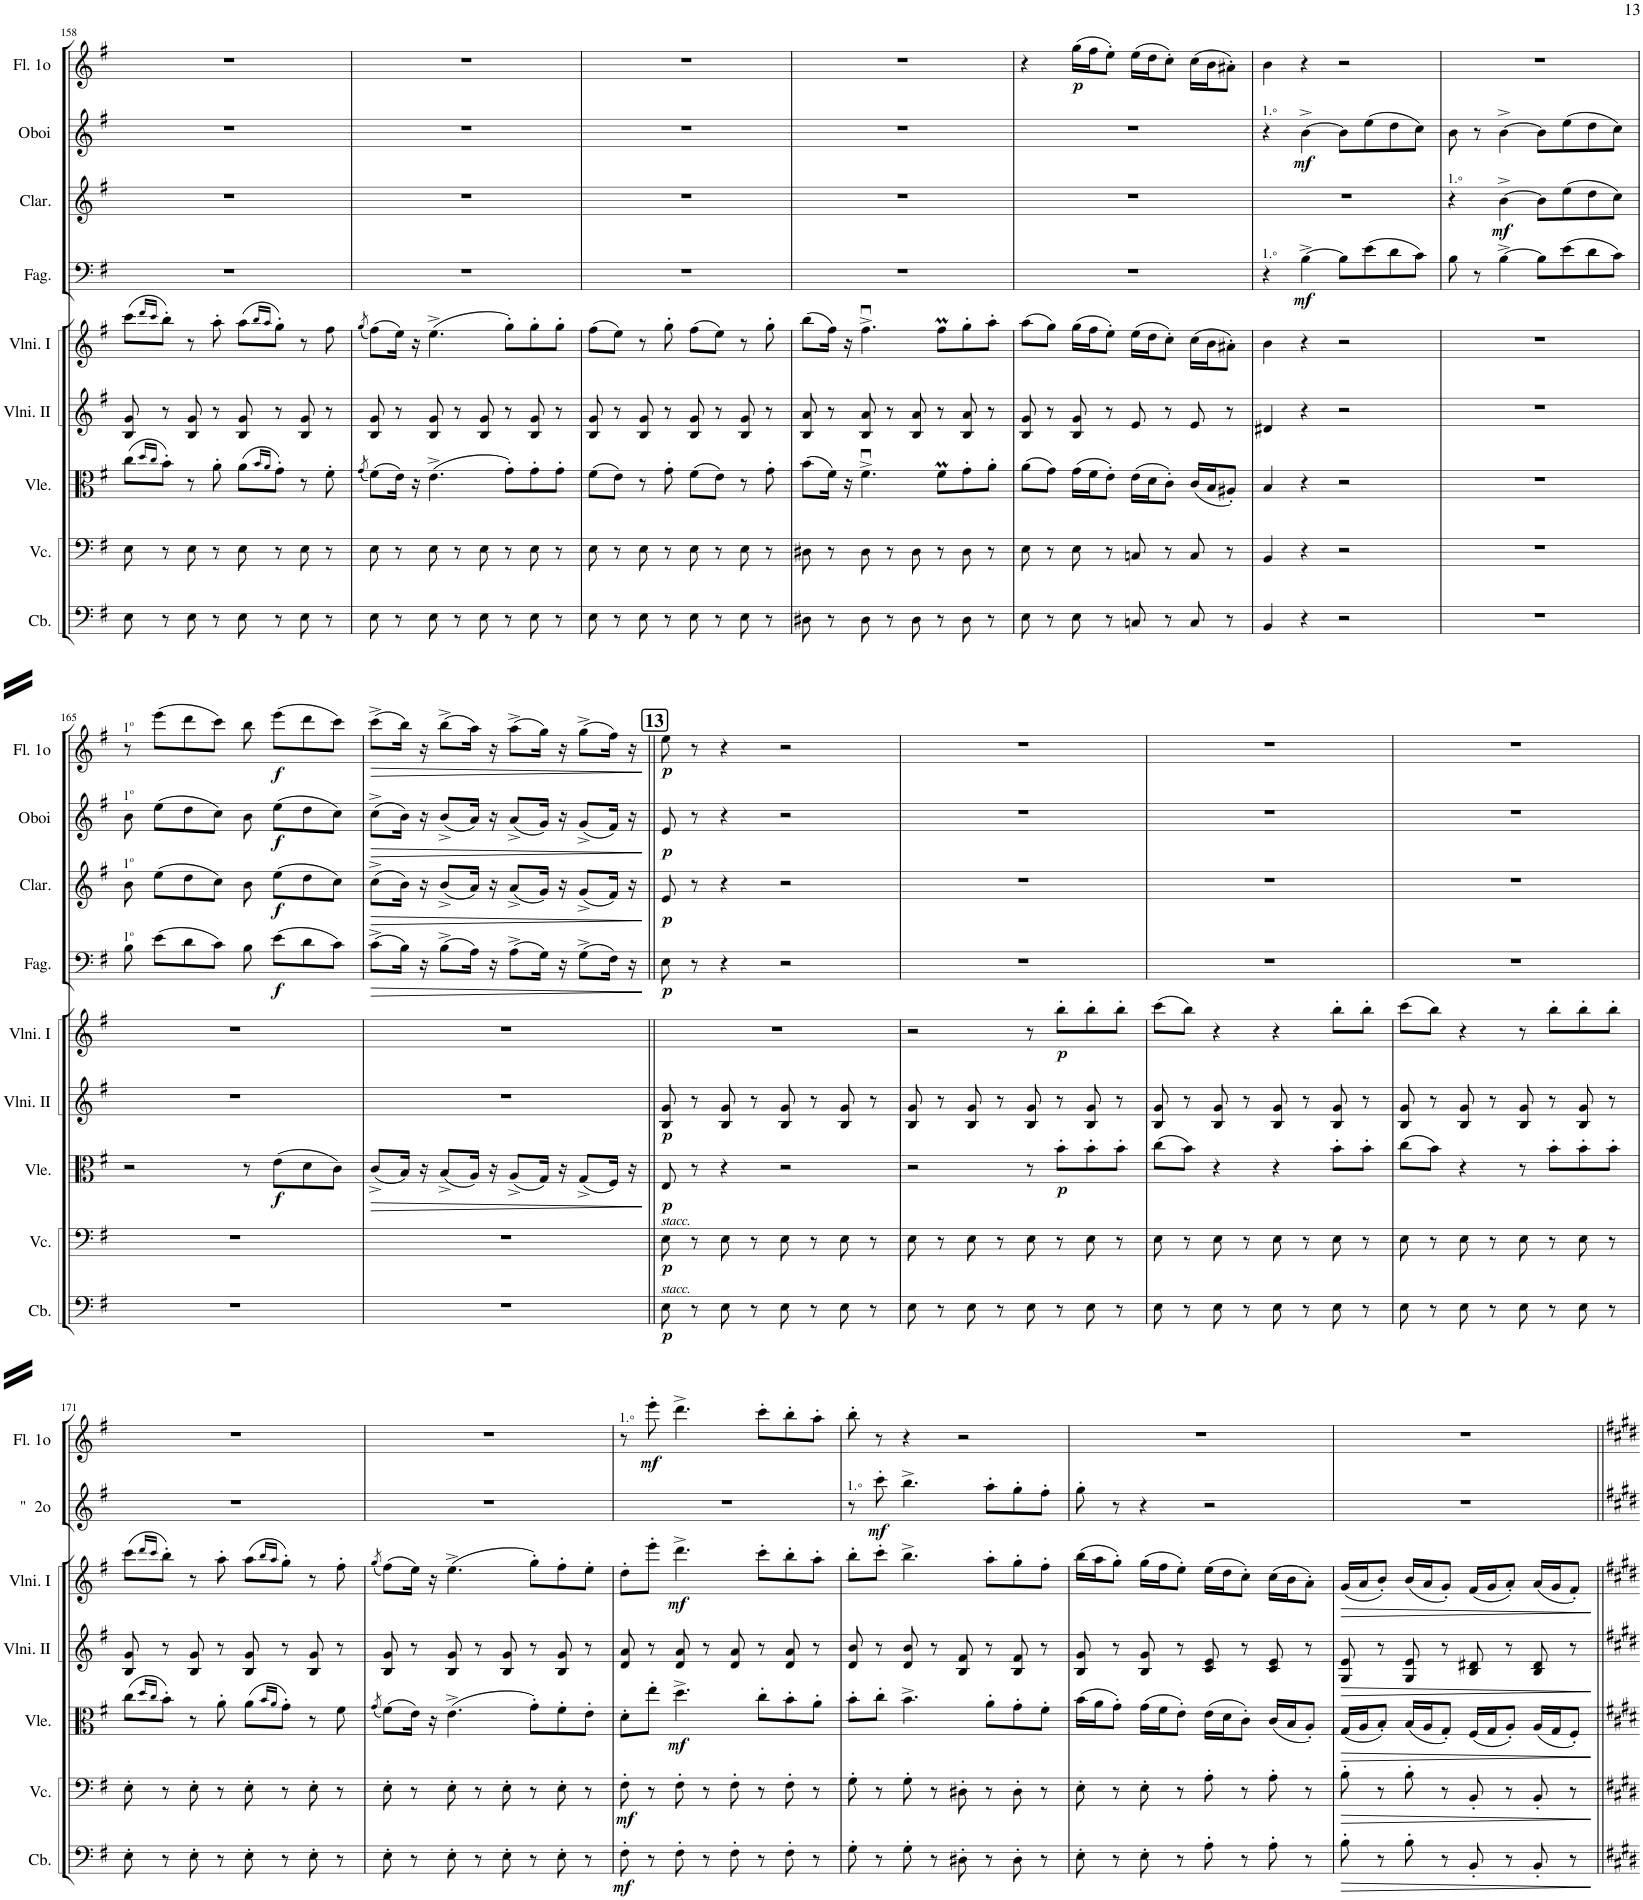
**kern	**dynam	**kern	**dynam	**kern	**dynam	**kern	**dynam	**kern	**dynam	**kern	**dynam	**kern	**dynam	**kern	**dynam	**kern	**dynam	**kern	**dynam
*part10	*part10	*part9	*part9	*part8	*part8	*part7	*part7	*part6	*part6	*part5	*part5	*part4	*part4	*part3	*part3	*part2	*part2	*part1	*part1
*staff10	*staff10	*staff9	*staff9	*staff8	*staff8	*staff7	*staff7	*staff6	*staff6	*staff5	*staff5	*staff4	*staff4	*staff3	*staff3	*staff2	*staff2	*staff1	*staff1
*I"CONTRABASSI	*	*I"VIOLONCELLI	*	*I"VIOLE	*	*I"VIOLINI 2	*	*I"VIOLINI 1	*	*I"FAGOTTI	*	*I"CLARINETTI in DO	*	*I"OBOI	*	*I"&quot;          2o	*	*I"FLAUTO 1o	*
*I'Cb.	*	*I'Vc.	*	*I'Vle.	*	*	*	*	*	*I'Fag.	*	*I'Clar.	*	*I'Oboi	*	*I'&quot;  2o	*	*I'Fl. 1o	*
!!LO:PB:g=z
*clefF4	*	*clefF4	*	*clefC3	*	*clefG2	*	*clefG2	*	*clefF4	*	*clefG2	*	*clefG2	*	*clefG2	*	*clefG2	*
*Trd7c12	*	*	*	*	*	*	*	*	*	*	*	*Trd1c2	*	*	*	*	*	*	*
*k[f#]	*	*k[f#]	*	*k[f#]	*	*k[f#]	*	*k[f#]	*	*k[f#]	*	*k[f#]	*	*k[f#]	*	*k[f#]	*	*k[f#]	*
*M4/4	*	*M4/4	*	*M4/4	*	*M4/4	*	*M4/4	*	*M4/4	*	*M4/4	*	*M4/4	*	*M4/4	*	*M4/4	*
*met(c)	*	*met(c)	*	*met(c)	*	*met(c)	*	*met(c)	*	*met(c)	*	*met(c)	*	*met(c)	*	*met(c)	*	*met(c)	*
=158	=158	=158	=158	=158	=158	=158	=158	=158	=158	=158	=158	=158	=158	=158	=158	=158	=158	=158	=158
8E\	.	8E\	.	(8cc\L	.	8B/ 8g/	.	(8ccc\L	.	1r	.	1r	.	1r	.	1r	.	1r	.
.	.	.	.	16qdd/LL	.	.	.	16qddd/LL	.	.	.	.	.	.	.	.	.	.	.
.	.	.	.	16qcc/JJ	.	.	.	16qccc/JJ	.	.	.	.	.	.	.	.	.	.	.
8r	.	8r	.	8b'\J)	.	8r	.	8bb'\J)	.	.	.	.	.	.	.	.	.	.	.
8E\	.	8E\	.	8r	.	8B/ 8g/	.	8r	.	.	.	.	.	.	.	.	.	.	.
8r	.	8r	.	8a'\	.	8r	.	8aa'\	.	.	.	.	.	.	.	.	.	.	.
8E\	.	8E\	.	(8a\L	.	8B/ 8g/	.	(8aa\L	.	.	.	.	.	.	.	.	.	.	.
.	.	.	.	16qb/LL	.	.	.	16qbb/LL	.	.	.	.	.	.	.	.	.	.	.
.	.	.	.	16qa/JJ	.	.	.	16qaa/JJ	.	.	.	.	.	.	.	.	.	.	.
8r	.	8r	.	8g'\J)	.	8r	.	8gg'\J)	.	.	.	.	.	.	.	.	.	.	.
8E\	.	8E\	.	8r	.	8B/ 8g/	.	8r	.	.	.	.	.	.	.	.	.	.	.
8r	.	8r	.	8f#'\	.	8r	.	8ff#\	.	.	.	.	.	.	.	.	.	.	.
=159	=159	=159	=159	=159	=159	=159	=159	=159	=159	=159	=159	=159	=159	=159	=159	=159	=159	=159	=159
.	.	.	.	(8qg/	.	.	.	(8qgg/	.	.	.	.	.	.	.	.	.	.	.
8E\	.	8E\	.	(8f#\L)	.	8B/ 8g/	.	(8ff#\L)	.	1r	.	1r	.	1r	.	1r	.	1r	.
8r	.	8r	.	16e\Jk)	.	8r	.	16ee\Jk)	.	.	.	.	.	.	.	.	.	.	.
.	.	.	.	16r	.	.	.	16r	.	.	.	.	.	.	.	.	.	.	.
8E\	.	8E\	.	(4.e^\	.	8B/ 8g/	.	(4.ee^\	.	.	.	.	.	.	.	.	.	.	.
8r	.	8r	.	.	.	8r	.	.	.	.	.	.	.	.	.	.	.	.	.
8E\	.	8E\	.	.	.	8B/ 8g/	.	.	.	.	.	.	.	.	.	.	.	.	.
8r	.	8r	.	8g'\L)	.	8r	.	8gg'\L)	.	.	.	.	.	.	.	.	.	.	.
8E\	.	8E\	.	8g'\	.	8B/ 8g/	.	8gg'\	.	.	.	.	.	.	.	.	.	.	.
8r	.	8r	.	8g'\J	.	8r	.	8gg'\J	.	.	.	.	.	.	.	.	.	.	.
=160	=160	=160	=160	=160	=160	=160	=160	=160	=160	=160	=160	=160	=160	=160	=160	=160	=160	=160	=160
8E\	.	8E\	.	(8f#\L	.	8B/ 8g/	.	(8ff#\L	.	1r	.	1r	.	1r	.	1r	.	1r	.
8r	.	8r	.	8e\J)	.	8r	.	8ee\J)	.	.	.	.	.	.	.	.	.	.	.
8E\	.	8E\	.	8r	.	8B/ 8g/	.	8r	.	.	.	.	.	.	.	.	.	.	.
8r	.	8r	.	8g'\	.	8r	.	8gg'\	.	.	.	.	.	.	.	.	.	.	.
8E\	.	8E\	.	(8f#\L	.	8B/ 8g/	.	(8ff#\L	.	.	.	.	.	.	.	.	.	.	.
8r	.	8r	.	8e\J)	.	8r	.	8ee\J)	.	.	.	.	.	.	.	.	.	.	.
8E\	.	8E\	.	8r	.	8B/ 8g/	.	8r	.	.	.	.	.	.	.	.	.	.	.
8r	.	8r	.	8g'\	.	8r	.	8gg'\	.	.	.	.	.	.	.	.	.	.	.
=161	=161	=161	=161	=161	=161	=161	=161	=161	=161	=161	=161	=161	=161	=161	=161	=161	=161	=161	=161
8D#X\	.	8D#X\	.	(8b\L	.	8B/ 8a/	.	(8bb\L	.	1r	.	1r	.	1r	.	1r	.	1r	.
8r	.	8r	.	16f#\Jk)	.	8r	.	16ff#\Jk)	.	.	.	.	.	.	.	.	.	.	.
.	.	.	.	16r	.	.	.	16r	.	.	.	.	.	.	.	.	.	.	.
8D#\	.	8D#\	.	4.f#u^\	.	8B/ 8a/	.	4.ff#u^\	.	.	.	.	.	.	.	.	.	.	.
8r	.	8r	.	.	.	8r	.	.	.	.	.	.	.	.	.	.	.	.	.
8D#\	.	8D#\	.	.	.	8B/ 8a/	.	.	.	.	.	.	.	.	.	.	.	.	.
8r	.	8r	.	8f#m\L	.	8r	.	8ff#m\L	.	.	.	.	.	.	.	.	.	.	.
8D#\	.	8D#\	.	8g'\	.	8B/ 8a/	.	8gg'\	.	.	.	.	.	.	.	.	.	.	.
8r	.	8r	.	8a'\J	.	8r	.	8aa'\J	.	.	.	.	.	.	.	.	.	.	.
=162	=162	=162	=162	=162	=162	=162	=162	=162	=162	=162	=162	=162	=162	=162	=162	=162	=162	=162	=162
8E\	.	8E\	.	(8a\L	.	8B/ 8g/	.	(8aa\L	.	1r	.	1r	.	1r	.	1r	.	4r	.
8r	.	8r	.	8g\J)	.	8r	.	8gg\J)	.	.	.	.	.	.	.	.	.	.	.
!	!	!	!	!	!	!	!	!	!	!	!	!	!	!	!	!	!	!	!LO:DY:b
8E\	.	8E\	.	(16g\LL	.	8B/ 8g/	.	(16gg\LL	.	.	.	.	.	.	.	.	.	(16gg\LL	p
.	.	.	.	16f#\J	.	.	.	16ff#\J	.	.	.	.	.	.	.	.	.	16ff#\J	.
8r	.	8r	.	8e'\J)	.	8r	.	8ee'\J)	.	.	.	.	.	.	.	.	.	8ee'\J)	.
8Cn/	.	8Cn/	.	(16e\LL	.	8e/	.	(16ee\LL	.	.	.	.	.	.	.	.	.	(16ee\LL	.
.	.	.	.	16d\J	.	.	.	16dd\J	.	.	.	.	.	.	.	.	.	16dd\J	.
8r	.	8r	.	8c'\J)	.	8r	.	8cc'\J)	.	.	.	.	.	.	.	.	.	8cc'\J)	.
8C/	.	8C/	.	(16c/LL	.	8e/	.	(16cc\LL	.	.	.	.	.	.	.	.	.	(16cc\LL	.
.	.	.	.	16B/J	.	.	.	16b\J	.	.	.	.	.	.	.	.	.	16b\J	.
8r	.	8r	.	8A#X'/J)	.	8r	.	8a#X'\J)	.	.	.	.	.	.	.	.	.	8a#X'\J)	.
=163	=163	=163	=163	=163	=163	=163	=163	=163	=163	=163	=163	=163	=163	=163	=163	=163	=163	=163	=163
!	!	!	!	!	!	!	!	!	!	!	!	!	!	!LO:TX:a:t=1.⸰	!	!	!	!	!
!	!	!	!	!	!	!	!	!	!	!LO:TX:a:t=1.⸰	!	!	!	!	!	!	!	!	!
4BB/	.	4BB/	.	4B/	.	4d#X/	.	4b\	.	4r	.	1r	.	4r	.	1r	.	4b\	.
!	!	!	!	!	!	!	!	!	!	!	!LO:DY:b	!	!	!	!LO:DY:b	!	!	!	!
4r	.	4r	.	4r	.	4r	.	4r	.	[4B^\	mf	.	.	[4b^\	mf	.	.	4r	.
2r	.	2r	.	2r	.	2r	.	2r	.	8B\L]	.	.	.	8b\L]	.	.	.	2r	.
.	.	.	.	.	.	.	.	.	.	(8e\	.	.	.	(8ee\	.	.	.	.	.
.	.	.	.	.	.	.	.	.	.	8d\	.	.	.	8dd\	.	.	.	.	.
.	.	.	.	.	.	.	.	.	.	8c\J)	.	.	.	8cc\J)	.	.	.	.	.
=164	=164	=164	=164	=164	=164	=164	=164	=164	=164	=164	=164	=164	=164	=164	=164	=164	=164	=164	=164
!	!	!	!	!	!	!	!	!	!	!	!	!LO:TX:a:t=1.⸰	!	!	!	!	!	!	!
1r	.	1r	.	1r	.	1r	.	1r	.	8B\	.	4r	.	8b\	.	1r	.	1r	.
.	.	.	.	.	.	.	.	.	.	8r	.	.	.	8r	.	.	.	.	.
!	!	!	!	!	!	!	!	!	!	!	!	!	!LO:DY:b	!	!	!	!	!	!
.	.	.	.	.	.	.	.	.	.	[4B^\	.	[4b^\	mf	[4b^\	.	.	.	.	.
.	.	.	.	.	.	.	.	.	.	8B\L]	.	8b\L]	.	8b\L]	.	.	.	.	.
.	.	.	.	.	.	.	.	.	.	(8e\	.	(8ee\	.	(8ee\	.	.	.	.	.
.	.	.	.	.	.	.	.	.	.	8d\	.	8dd\	.	8dd\	.	.	.	.	.
.	.	.	.	.	.	.	.	.	.	8c\J)	.	8cc\J)	.	8cc\J)	.	.	.	.	.
!!LO:LB:g=z
=165	=165	=165	=165	=165	=165	=165	=165	=165	=165	=165	=165	=165	=165	=165	=165	=165	=165	=165	=165
!	!	!	!	!	!	!	!	!	!	!	!	!	!	!	!	!	!	!LO:TX:a:t=1	!
!	!	!	!	!	!	!	!	!	!	!	!	!	!	!	!	!	!	!LO:TX:a:t=o	!
!	!	!	!	!	!	!	!	!	!	!	!	!	!	!LO:TX:a:t=1	!	!	!	!	!
!	!	!	!	!	!	!	!	!	!	!	!	!	!	!LO:TX:a:t=o	!	!	!	!	!
!	!	!	!	!	!	!	!	!	!	!	!	!LO:TX:a:t=1	!	!	!	!	!	!	!
!	!	!	!	!	!	!	!	!	!	!	!	!LO:TX:a:t=o	!	!	!	!	!	!	!
!	!	!	!	!	!	!	!	!	!	!LO:TX:a:t=1	!	!	!	!	!	!	!	!	!
!	!	!	!	!	!	!	!	!	!	!LO:TX:a:t=o	!	!	!	!	!	!	!	!	!
1r	.	1r	.	2r	.	1r	.	1r	.	8B\	.	8b\	.	8b\	.	1r	.	8r	.
.	.	.	.	.	.	.	.	.	.	(8e\L	.	(8ee\L	.	(8ee\L	.	.	.	(8eee\L	.
.	.	.	.	.	.	.	.	.	.	8d\	.	8dd\	.	8dd\	.	.	.	8ddd\	.
.	.	.	.	.	.	.	.	.	.	8c\J)	.	8cc\J)	.	8cc\J)	.	.	.	8ccc\J)	.
.	.	.	.	8r	.	.	.	.	.	8B\	.	8b\	.	8b\	.	.	.	8bb\	.
!	!	!	!	!	!LO:DY:b	!	!	!	!	!	!LO:DY:b	!	!LO:DY:b	!	!LO:DY:b	!	!	!	!LO:DY:b
.	.	.	.	(8e\L	f	.	.	.	.	(8e\L	f	(8ee\L	f	(8ee\L	f	.	.	(8eee\L	f
.	.	.	.	8d\	.	.	.	.	.	8d\	.	8dd\	.	8dd\	.	.	.	8ddd\	.
.	.	.	.	8c\J)	.	.	.	.	.	8c\J)	.	8cc\J)	.	8cc\J)	.	.	.	8ccc\J)	.
=166	=166	=166	=166	=166	=166	=166	=166	=166	=166	=166	=166	=166	=166	=166	=166	=166	=166	=166	=166
!	!	!	!	!	!LO:HP:b	!	!	!	!	!	!LO:HP:b	!	!LO:HP:b	!	!LO:HP:b	!	!	!	!LO:HP:b
1r	.	1r	.	(8c^/L	>	1r	.	1r	.	(8c^\L	>	(8cc^\L	>	(8cc^\L	>	1r	.	(8ccc^\L	>
.	.	.	.	16B/Jk)	.	.	.	.	.	16B\Jk)	.	16b\Jk)	.	16b\Jk)	.	.	.	16bb\Jk)	.
.	.	.	.	16r	.	.	.	.	.	16r	.	16r	.	16r	.	.	.	16r	.
.	.	.	.	(8B^/L	.	.	.	.	.	(8B^\L	.	(8b^/L	.	(8b^/L	.	.	.	(8bb^\L	.
.	.	.	.	16A/Jk)	.	.	.	.	.	16A\Jk)	.	16a/Jk)	.	16a/Jk)	.	.	.	16aa\Jk)	.
.	.	.	.	16r	.	.	.	.	.	16r	.	16r	.	16r	.	.	.	16r	.
.	.	.	.	(8A^/L	.	.	.	.	.	(8A^\L	.	(8a^/L	.	(8a^/L	.	.	.	(8aa^\L	.
.	.	.	.	16G/Jk)	.	.	.	.	.	16G\Jk)	.	16g/Jk)	.	16g/Jk)	.	.	.	16gg\Jk)	.
.	.	.	.	16r	.	.	.	.	.	16r	.	16r	.	16r	.	.	.	16r	.
.	.	.	.	(8G^/L	.	.	.	.	.	(8G^\L	.	(8g^/L	.	(8g^/L	.	.	.	(8gg^\L	.
.	.	.	.	16F#/Jk)	.	.	.	.	.	16F#\Jk)	.	16f#/Jk)	.	16f#/Jk)	.	.	.	16ff#\Jk)	.
.	.	.	.	16r	.	.	.	.	.	16r	.	16r	.	16r	.	.	.	16r	.
.	.	.	.	.	]	.	.	.	.	.	]	.	]	.	]	.	.	.	]
!!LO:REH:place=s1:a:B:cj:fs=14:t=13
=167||	=167||	=167||	=167||	=167||	=167||	=167||	=167||	=167||	=167||	=167||	=167||	=167||	=167||	=167||	=167||	=167||	=167||	=167||	=167||
!	!	!LO:TX:a:i:t=stacc.	!	!	!	!	!	!	!	!	!	!	!	!	!	!	!	!	!
!LO:TX:a:i:t=stacc.	!	!	!	!	!	!	!	!	!	!	!	!	!	!	!	!	!	!	!
!	!LO:DY:b	!	!LO:DY:b	!	!LO:DY:b	!	!LO:DY:b	!	!	!	!LO:DY:b	!	!LO:DY:b	!	!LO:DY:b	!	!	!	!LO:DY:b
8E'\	p	8E'\	p	8E/	p	8B/ 8g/	p	1r	.	8E\	p	8e/	p	8e/	p	1r	.	8ee\	p
8r	.	8r	.	8r	.	8r	.	.	.	8r	.	8r	.	8r	.	.	.	8r	.
8E'\	.	8E'\	.	4r	.	8B/ 8g/	.	.	.	4r	.	4r	.	4r	.	.	.	4r	.
8r	.	8r	.	.	.	8r	.	.	.	.	.	.	.	.	.	.	.	.	.
8E'\	.	8E'\	.	2r	.	8B/ 8g/	.	.	.	2r	.	2r	.	2r	.	.	.	2r	.
8r	.	8r	.	.	.	8r	.	.	.	.	.	.	.	.	.	.	.	.	.
8E'\	.	8E'\	.	.	.	8B/ 8g/	.	.	.	.	.	.	.	.	.	.	.	.	.
8r	.	8r	.	.	.	8r	.	.	.	.	.	.	.	.	.	.	.	.	.
=168	=168	=168	=168	=168	=168	=168	=168	=168	=168	=168	=168	=168	=168	=168	=168	=168	=168	=168	=168
8E'\	.	8E'\	.	2r	.	8B/ 8g/	.	2r	.	1r	.	1r	.	1r	.	1r	.	1r	.
8r	.	8r	.	.	.	8r	.	.	.	.	.	.	.	.	.	.	.	.	.
8E'\	.	8E'\	.	.	.	8B/ 8g/	.	.	.	.	.	.	.	.	.	.	.	.	.
8r	.	8r	.	.	.	8r	.	.	.	.	.	.	.	.	.	.	.	.	.
8E'\	.	8E'\	.	8r	.	8B/ 8g/	.	8r	.	.	.	.	.	.	.	.	.	.	.
!	!	!	!	!	!LO:DY:b	!	!	!	!LO:DY:b	!	!	!	!	!	!	!	!	!	!
8r	.	8r	.	8b'\L	p	8r	.	8bb'\L	p	.	.	.	.	.	.	.	.	.	.
8E'\	.	8E'\	.	8b'\	.	8B/ 8g/	.	8bb'\	.	.	.	.	.	.	.	.	.	.	.
8r	.	8r	.	8b'\J	.	8r	.	8bb'\J	.	.	.	.	.	.	.	.	.	.	.
=169	=169	=169	=169	=169	=169	=169	=169	=169	=169	=169	=169	=169	=169	=169	=169	=169	=169	=169	=169
8E'\	.	8E'\	.	(8cc\L	.	8B/ 8g/	.	(8ccc\L	.	1r	.	1r	.	1r	.	1r	.	1r	.
8r	.	8r	.	8b\J)	.	8r	.	8bb\J)	.	.	.	.	.	.	.	.	.	.	.
8E'\	.	8E'\	.	4r	.	8B/ 8g/	.	4r	.	.	.	.	.	.	.	.	.	.	.
8r	.	8r	.	.	.	8r	.	.	.	.	.	.	.	.	.	.	.	.	.
8E'\	.	8E'\	.	4r	.	8B/ 8g/	.	4r	.	.	.	.	.	.	.	.	.	.	.
8r	.	8r	.	.	.	8r	.	.	.	.	.	.	.	.	.	.	.	.	.
8E'\	.	8E'\	.	8b'\L	.	8B/ 8g/	.	8bb'\L	.	.	.	.	.	.	.	.	.	.	.
8r	.	8r	.	8b'\J	.	8r	.	8bb'\J	.	.	.	.	.	.	.	.	.	.	.
=170	=170	=170	=170	=170	=170	=170	=170	=170	=170	=170	=170	=170	=170	=170	=170	=170	=170	=170	=170
8E'\	.	8E'\	.	(8cc\L	.	8B/ 8g/	.	(8ccc\L	.	1r	.	1r	.	1r	.	1r	.	1r	.
8r	.	8r	.	8b\J)	.	8r	.	8bb\J)	.	.	.	.	.	.	.	.	.	.	.
8E'\	.	8E'\	.	4r	.	8B/ 8g/	.	4r	.	.	.	.	.	.	.	.	.	.	.
8r	.	8r	.	.	.	8r	.	.	.	.	.	.	.	.	.	.	.	.	.
8E'\	.	8E'\	.	8r	.	8B/ 8g/	.	8r	.	.	.	.	.	.	.	.	.	.	.
8r	.	8r	.	8b'\L	.	8r	.	8bb'\L	.	.	.	.	.	.	.	.	.	.	.
8E'\	.	8E'\	.	8b'\	.	8B/ 8g/	.	8bb'\	.	.	.	.	.	.	.	.	.	.	.
8r	.	8r	.	8b'\J	.	8r	.	8bb'\J	.	.	.	.	.	.	.	.	.	.	.
!!LO:LB:g=z
=171	=171	=171	=171	=171	=171	=171	=171	=171	=171	=171	=171	=171	=171	=171	=171	=171	=171	=171	=171
8E'\	.	8E'\	.	(8cc\L	.	8B/ 8g/	.	(8ccc\L	.	1r	.	1r	.	1r	.	1r	.	1r	.
.	.	.	.	16qdd/LL	.	.	.	16qddd/LL	.	.	.	.	.	.	.	.	.	.	.
.	.	.	.	16qcc/JJ	.	.	.	16qccc/JJ	.	.	.	.	.	.	.	.	.	.	.
8r	.	8r	.	8b'\J)	.	8r	.	8bb'\J)	.	.	.	.	.	.	.	.	.	.	.
8E'\	.	8E'\	.	8r	.	8B/ 8g/	.	8r	.	.	.	.	.	.	.	.	.	.	.
8r	.	8r	.	8a'\	.	8r	.	8aa'\	.	.	.	.	.	.	.	.	.	.	.
8E'\	.	8E'\	.	(8a\L	.	8B/ 8g/	.	(8aa\L	.	.	.	.	.	.	.	.	.	.	.
.	.	.	.	16qb/LL	.	.	.	16qbb/LL	.	.	.	.	.	.	.	.	.	.	.
.	.	.	.	16qa/JJ	.	.	.	16qaa/JJ	.	.	.	.	.	.	.	.	.	.	.
8r	.	8r	.	8g'\J)	.	8r	.	8gg'\J)	.	.	.	.	.	.	.	.	.	.	.
8E'\	.	8E'\	.	8r	.	8B/ 8g/	.	8r	.	.	.	.	.	.	.	.	.	.	.
8r	.	8r	.	8f#\	.	8r	.	8ff#'\	.	.	.	.	.	.	.	.	.	.	.
=172	=172	=172	=172	=172	=172	=172	=172	=172	=172	=172	=172	=172	=172	=172	=172	=172	=172	=172	=172
.	.	.	.	(8qg/	.	.	.	(8qgg/	.	.	.	.	.	.	.	.	.	.	.
8E'\	.	8E'\	.	(8f#\L)	.	8B/ 8g/	.	(8ff#\L)	.	1r	.	1r	.	1r	.	1r	.	1r	.
8r	.	8r	.	16e\Jk)	.	8r	.	16ee\Jk)	.	.	.	.	.	.	.	.	.	.	.
.	.	.	.	16r	.	.	.	16r	.	.	.	.	.	.	.	.	.	.	.
8E'\	.	8E'\	.	(4.e^\	.	8B/ 8g/	.	(4.ee^\	.	.	.	.	.	.	.	.	.	.	.
8r	.	8r	.	.	.	8r	.	.	.	.	.	.	.	.	.	.	.	.	.
8E'\	.	8E'\	.	.	.	8B/ 8g/	.	.	.	.	.	.	.	.	.	.	.	.	.
8r	.	8r	.	8g'\L)	.	8r	.	8gg'\L)	.	.	.	.	.	.	.	.	.	.	.
8E'\	.	8E'\	.	8f#'\	.	8B/ 8g/	.	8ff#'\	.	.	.	.	.	.	.	.	.	.	.
8r	.	8r	.	8e'\J	.	8r	.	8ee'\J	.	.	.	.	.	.	.	.	.	.	.
=173	=173	=173	=173	=173	=173	=173	=173	=173	=173	=173	=173	=173	=173	=173	=173	=173	=173	=173	=173
!	!	!	!	!	!	!	!	!	!	!	!	!	!	!	!	!	!	!LO:TX:a:t=1.⸰	!
!	!LO:DY:b	!	!LO:DY:b	!	!	!	!	!	!	!	!	!	!	!	!	!	!	!	!
8F#'\	mf	8F#'\	mf	8d'\L	.	8d/ 8a/	.	8dd'\L	.	1r	.	1r	.	1r	.	1r	.	8r	.
!	!	!	!	!	!	!	!	!	!	!	!	!	!	!	!	!	!	!	!LO:DY:b
8r	.	8r	.	8ee'\J	.	8r	.	8eee'\J	.	.	.	.	.	.	.	.	.	8eee'\	mf
!	!	!	!	!	!LO:DY:b	!	!	!	!LO:DY:b	!	!	!	!	!	!	!	!	!	!
8F#'\	.	8F#'\	.	4.dd^\	mf	8d/ 8a/	.	4.ddd^\	mf	.	.	.	.	.	.	.	.	4.ddd^\	.
8r	.	8r	.	.	.	8r	.	.	.	.	.	.	.	.	.	.	.	.	.
8F#'\	.	8F#'\	.	.	.	8d/ 8a/	.	.	.	.	.	.	.	.	.	.	.	.	.
8r	.	8r	.	8cc'\L	.	8r	.	8ccc'\L	.	.	.	.	.	.	.	.	.	8ccc'\L	.
8F#'\	.	8F#'\	.	8b'\	.	8d/ 8a/	.	8bb'\	.	.	.	.	.	.	.	.	.	8bb'\	.
8r	.	8r	.	8a'\J	.	8r	.	8aa'\J	.	.	.	.	.	.	.	.	.	8aa'\J	.
=174	=174	=174	=174	=174	=174	=174	=174	=174	=174	=174	=174	=174	=174	=174	=174	=174	=174	=174	=174
!	!	!	!	!	!	!	!	!	!	!	!	!	!	!	!	!LO:TX:a:t=1.⸰	!	!	!
8G'\	.	8G'\	.	8b'\L	.	8d/ 8b/	.	8bb'\L	.	1r	.	1r	.	1r	.	8r	.	8bb'\	.
!	!	!	!	!	!	!	!	!	!	!	!	!	!	!	!	!	!LO:DY:b	!	!
8r	.	8r	.	8cc'\J	.	8r	.	8ccc'\J	.	.	.	.	.	.	.	8ccc'\	mf	8r	.
8G'\	.	8G'\	.	4.b^\	.	8d/ 8b/	.	4.bb^\	.	.	.	.	.	.	.	4.bb^\	.	4r	.
8r	.	8r	.	.	.	8r	.	.	.	.	.	.	.	.	.	.	.	.	.
8D#X'\	.	8D#X'\	.	.	.	8B/ 8f#/	.	.	.	.	.	.	.	.	.	.	.	2r	.
8r	.	8r	.	8a'\L	.	8r	.	8aa'\L	.	.	.	.	.	.	.	8aa'\L	.	.	.
8D#'\	.	8D#'\	.	8g'\	.	8B/ 8f#/	.	8gg'\	.	.	.	.	.	.	.	8gg'\	.	.	.
8r	.	8r	.	8f#'\J	.	8r	.	8ff#'\J	.	.	.	.	.	.	.	8ff#'\J	.	.	.
=175	=175	=175	=175	=175	=175	=175	=175	=175	=175	=175	=175	=175	=175	=175	=175	=175	=175	=175	=175
8E'\	.	8E'\	.	(16b\LL	.	8B/ 8g/	.	(16bb\LL	.	1r	.	1r	.	1r	.	8gg'\	.	1r	.
.	.	.	.	16a\J	.	.	.	16aa\J	.	.	.	.	.	.	.	.	.	.	.
8r	.	8r	.	8g'\J)	.	8r	.	8gg'\J)	.	.	.	.	.	.	.	8r	.	.	.
8E'\	.	8E'\	.	(16g\LL	.	8B/ 8g/	.	(16gg\LL	.	.	.	.	.	.	.	4r	.	.	.
.	.	.	.	16f#\J	.	.	.	16ff#\J	.	.	.	.	.	.	.	.	.	.	.
8r	.	8r	.	8e'\J)	.	8r	.	8ee'\J)	.	.	.	.	.	.	.	.	.	.	.
8A'\	.	8A'\	.	(16e\LL	.	8c/ 8e/	.	(16ee\LL	.	.	.	.	.	.	.	2r	.	.	.
.	.	.	.	16d\J	.	.	.	16dd\J	.	.	.	.	.	.	.	.	.	.	.
8r	.	8r	.	8c'\J)	.	8r	.	8cc'\J)	.	.	.	.	.	.	.	.	.	.	.
8A'\	.	8A'\	.	(16c/LL	.	8c/ 8e/	.	(16cc\LL	.	.	.	.	.	.	.	.	.	.	.
.	.	.	.	16B/J	.	.	.	16b\J	.	.	.	.	.	.	.	.	.	.	.
8r	.	8r	.	8A'/J)	.	8r	.	8a'\J)	.	.	.	.	.	.	.	.	.	.	.
=176	=176	=176	=176	=176	=176	=176	=176	=176	=176	=176	=176	=176	=176	=176	=176	=176	=176	=176	=176
!	!LO:HP:b	!	!LO:HP:b	!	!LO:HP:b	!	!LO:HP:b	!	!LO:HP:b	!	!	!	!	!	!	!	!	!	!
8B'\	>	8B'\	>	(16G/LL	>	8G/ 8e/	>	(16g/LL	>	1r	.	1r	.	1r	.	1r	.	1r	.
.	.	.	.	16A/J	.	.	.	16a/J	.	.	.	.	.	.	.	.	.	.	.
8r	.	8r	.	8B'/J)	.	8r	.	8b'/J)	.	.	.	.	.	.	.	.	.	.	.
8B'\	.	8B'\	.	(16B/LL	.	8G/ 8e/	.	(16b/LL	.	.	.	.	.	.	.	.	.	.	.
.	.	.	.	16A/J	.	.	.	16a/J	.	.	.	.	.	.	.	.	.	.	.
8r	.	8r	.	8G'/J)	.	8r	.	8g'/J)	.	.	.	.	.	.	.	.	.	.	.
8BB'/	.	8BB'/	.	(16F#/LL	.	8B/ 8d#X/	.	(16f#/LL	.	.	.	.	.	.	.	.	.	.	.
.	.	.	.	16G/J	.	.	.	16g/J	.	.	.	.	.	.	.	.	.	.	.
8r	.	8r	.	8A'/J)	.	8r	.	8a'/J)	.	.	.	.	.	.	.	.	.	.	.
8BB'/	.	8BB'/	.	(16A/LL	.	8B/ 8d#/	.	(16a/LL	.	.	.	.	.	.	.	.	.	.	.
.	.	.	.	16G/J	.	.	.	16g/J	.	.	.	.	.	.	.	.	.	.	.
8r	.	8r	.	8F#'/J)	.	8r	.	8f#'/J)	.	.	.	.	.	.	.	.	.	.	.
.	]	.	]	.	]	.	]	.	]	.	.	.	.	.	.	.	.	.	.
=||	=||	=||	=||	=||	=||	=||	=||	=||	=||	=||	=||	=||	=||	=||	=||	=||	=||	=||	=||
*-	*-	*-	*-	*-	*-	*-	*-	*-	*-	*-	*-	*-	*-	*-	*-	*-	*-	*-	*-
